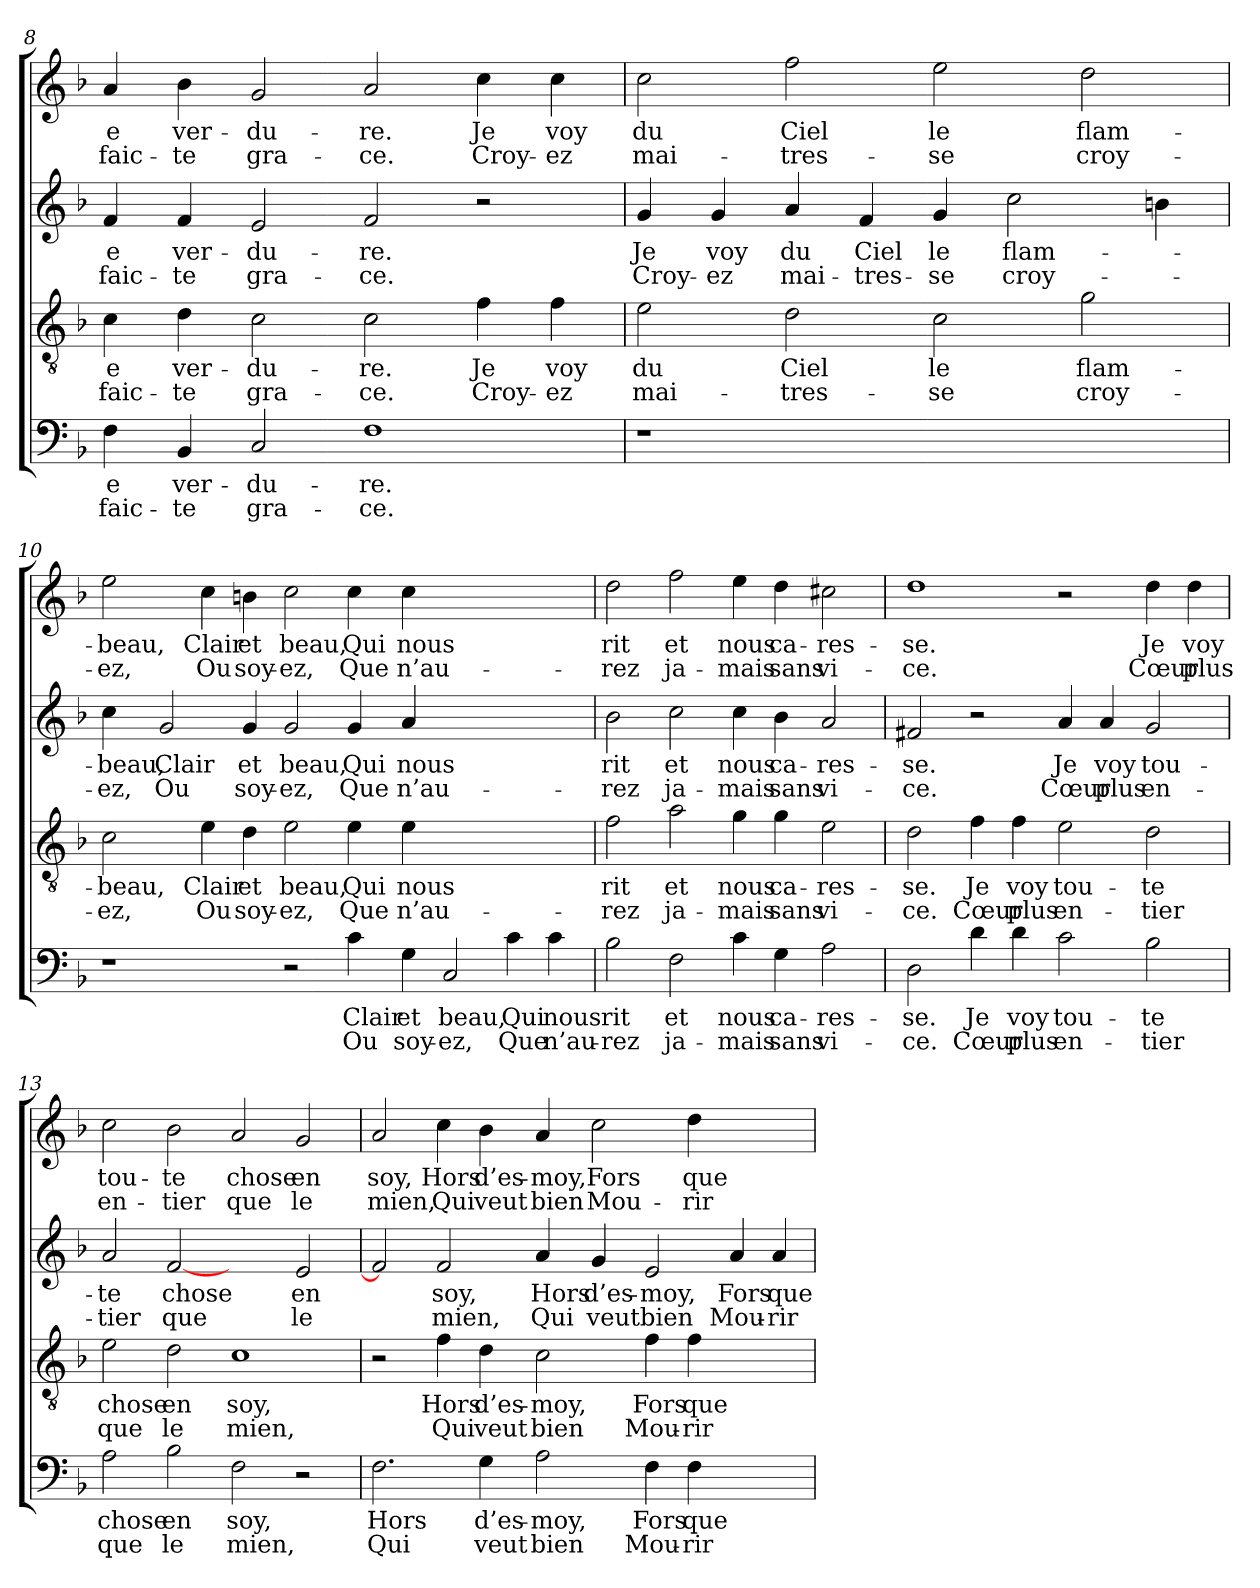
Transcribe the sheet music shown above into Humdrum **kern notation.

**kern	**text	**text	**kern	**text	**text	**kern	**text	**text	**kern	**text	**text
*part4	*part4	*part4	*part3	*part3	*part3	*part2	*part2	*part2	*part1	*part1	*part1
*staff4	*staff4	*staff4	*staff3	*staff3	*staff3	*staff2	*staff2	*staff2	*staff1	*staff1	*staff1
*clefF4	*	*	*clefGv2	*	*	*clefG2	*	*	*clefG2	*	*
*k[b-]	*	*	*k[b-]	*	*	*k[b-]	*	*	*k[b-]	*	*
=8	=8	=8	=8	=8	=8	=8	=8	=8	=8	=8	=8
4F	-e	-faic-	4c	-e	-faic-	4f	-e	-faic-	4a	-e	-faic-
4BB-	ver-	-te	4d	ver-	-te	4f	ver-	-te	4b-	ver-	-te
2C	-du-	gra-	2c	-du-	gra-	2e	-du-	gra-	2g	-du-	gra-
1F	-re.	-ce.	2c	-re.	-ce.	2f	-re.	-ce.	2a	-re.	-ce.
.	.	.	4f	Je	Croy-	2r	.	.	4cc	Je	Croy-
.	.	.	4f	voy	-ez	.	.	.	4cc	voy	-ez
!!LO:PB:g=z
=9	=9	=9	=9	=9	=9	=9	=9	=9	=9	=9	=9
1r	.	.	2e	du	mai-	4g	Je	Croy-	2cc	du	mai-
.	.	.	.	.	.	4g	voy	-ez	.	.	.
.	.	.	2d	Ciel	-tres-	4a	du	mai-	2ff	Ciel	-tres-
.	.	.	.	.	.	4f	Ciel	-tres-	.	.	.
1ryy	.	.	2c	le	-se	4g	le	-se	2ee	le	-se
.	.	.	.	.	.	2cc	flam-	croy-	.	.	.
.	.	.	2g	flam-	croy-	.	.	.	2dd	flam-	croy-
.	.	.	.	.	.	4bn	.	.	.	.	.
=10	=10	=10	=10	=10	=10	=10	=10	=10	=10	=10	=10
1r	.	.	2c	-beau,	-ez,	4cc	-beau,	-ez,	2ee	-beau,	-ez,
.	.	.	.	.	.	2g	Clair	Ou	.	.	.
.	.	.	4e	Clair	Ou	.	.	.	4cc	Clair	Ou
.	.	.	4d	et	soy-	4g	et	soy-	4bn	et	soy-
2r	.	.	2e	beau,	-ez,	2g	beau,	-ez,	2cc	beau,	-ez,
4c	Clair	Ou	4e	Qui	Que	4g	Qui	Que	4cc	Qui	Que
4G	et	soy-	4e	nous	n’au-	4a	nous	n’au-	4cc	nous	n’au-
2C	beau,	-ez,	1ryy	.	.	1ryy	.	.	1ryy	.	.
4c	Qui	Que	.	.	.	.	.	.	.	.	.
4c	nous	n’au-	.	.	.	.	.	.	.	.	.
=11	=11	=11	=11	=11	=11	=11	=11	=11	=11	=11	=11
2B-	rit	-rez	2f	rit	-rez	2b-	rit	-rez	2dd	rit	-rez
2F	et	ja-	2a	et	ja-	2cc	et	ja-	2ff	et	ja-
4c	nous	-mais	4g	nous	-mais	4cc	nous	-mais	4ee	nous	-mais
4G	ca-	sans	4g	ca-	sans	4b-	ca-	sans	4dd	ca-	sans
2A	-res-	vi-	2e	-res-	vi-	2a	-res-	vi-	2cc#X	-res-	vi-
!!LO:LB:g=z
=12	=12	=12	=12	=12	=12	=12	=12	=12	=12	=12	=12
2D	-se.	-ce.	2d	-se.	-ce.	2f#X	-se.	-ce.	1dd	-se.	-ce.
4d	Je	Cœur	4f	Je	Cœur	2r	.	.	.	.	.
4d	voy	plus	4f	voy	plus	.	.	.	.	.	.
2c	tou-	en-	2e	tou-	en-	4a	Je	Cœur	2r	.	.
.	.	.	.	.	.	4a	voy	plus	.	.	.
2B-	-te	-tier	2d	-te	-tier	2g	tou-	en-	4dd	Je	Cœur
.	.	.	.	.	.	.	.	.	4dd	voy	plus
=13	=13	=13	=13	=13	=13	=13	=13	=13	=13	=13	=13
2A	chose	que	2e	chose	que	2a	-te	-tier	2cc	tou-	en-
2B-	en	le	2d	en	le	[2f	chose	que	2b-	-te	-tier
2F	soy,	mien,	1c	soy,	mien,	2ryy	.	.	2a	chose	que
2r	.	.	.	.	.	2e	en	le	2g	en	le
=14	=14	=14	=14	=14	=14	=14	=14	=14	=14	=14	=14
2.F	Hors	Qui	2r	.	.	2f]	.	.	2a	soy,	mien,
.	.	.	4f	Hors	Qui	2f	soy,	mien,	4cc	Hors	Qui
4G	d’es-	veut	4d	d’es-	veut	.	.	.	4b-	d’es-	veut
2A	-moy,	bien	2c	-moy,	bien	4a	Hors	Qui	4a	-moy,	bien
.	.	.	.	.	.	4g	d’es-	veut	2cc	Fors	Mou-
4F	Fors	Mou-	4f	Fors	Mou-	2e	-moy,	bien	.	.	.
4F	que	-rir	4f	que	-rir	.	.	.	4dd	que	-rir
2ryy	.	.	2ryy	.	.	4a	Fors	Mou-	2ryy	.	.
.	.	.	.	.	.	4a	que	-rir	.	.	.
=	=	=	=	=	=	=	=	=	=	=	=
*-	*-	*-	*-	*-	*-	*-	*-	*-	*-	*-	*-
